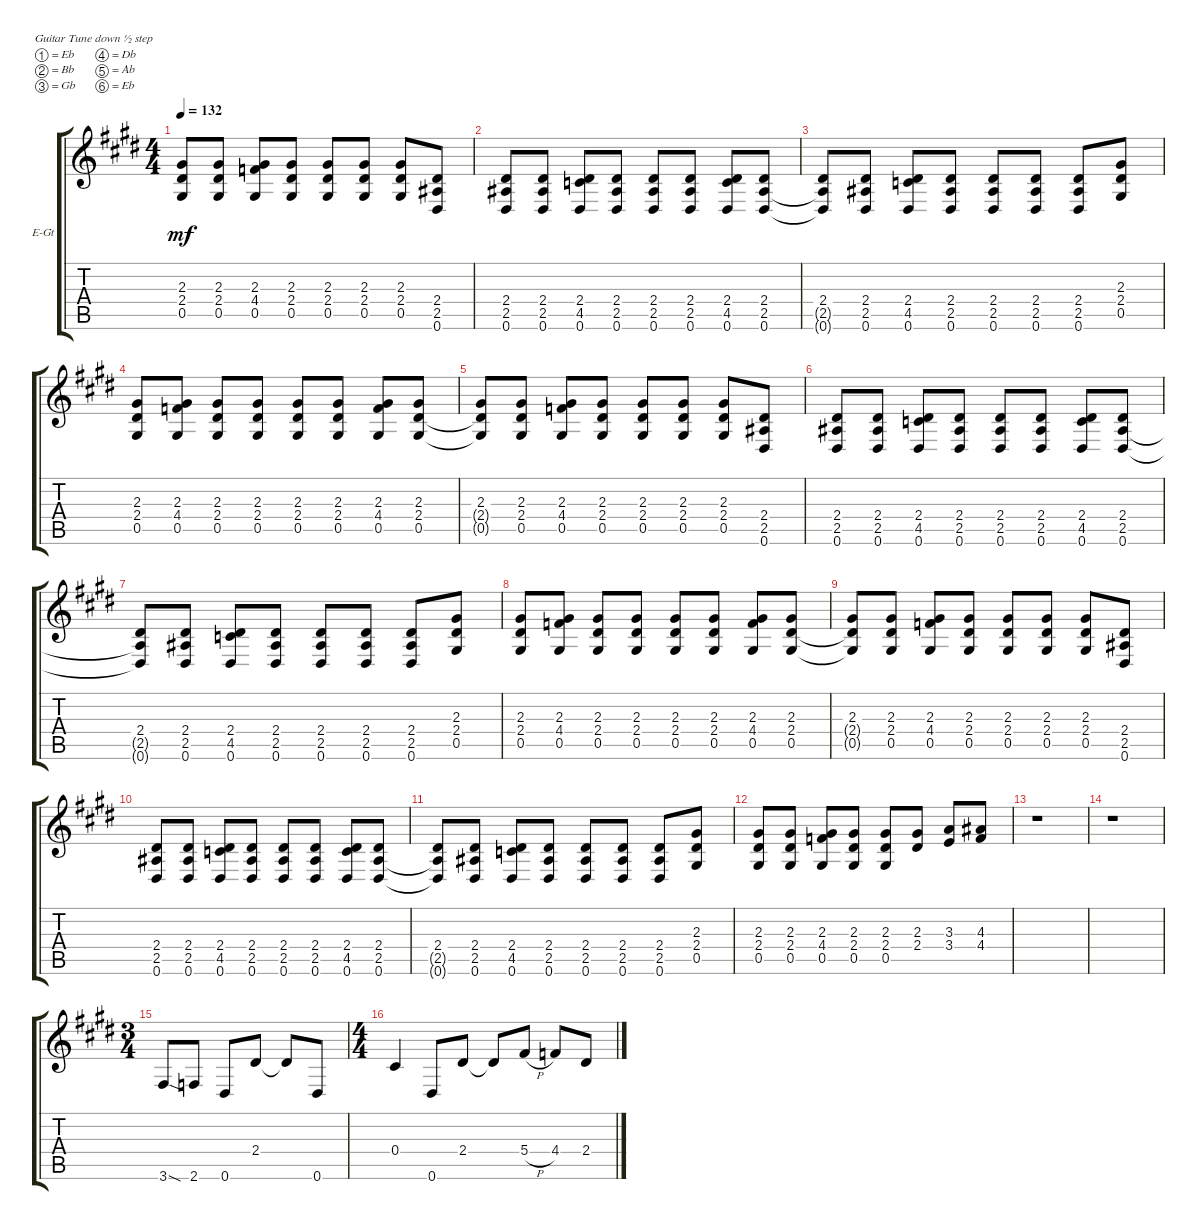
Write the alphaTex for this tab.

\defaultSystemsLayout 4
\bracketExtendMode groupsimilarinstruments
\firstSystemTrackNameOrientation horizontal
\otherSystemsTrackNameOrientation horizontal
\track ("PAUL STANLEY" "E-Gt") {solo instrument distortionguitar}
\staff {score tabs}
\tuning (Eb4 Bb3 Gb3 Db3 Ab2 Eb2)
\ts (4 4)
\tempo 132
\clef g2
\ks e
(0.5{t} 2.4{t} 2.3).8{dy mf} (0.5 2.4 2.3).8 (0.5 4.4 2.3).8 (0.5 2.4 2.3).8 (0.5 2.4 2.3).8 (0.5 2.4 2.3).8 (0.5 2.4 2.3).8 (0.6 2.5 2.4).8 |
(0.6 2.5 2.4).8 (0.6 2.5 2.4).8 (0.6 4.5 2.4).8 (0.6 2.5 2.4).8 (0.6 2.5 2.4).8 (0.6 2.5 2.4).8 (0.6 4.5 2.4).8 (0.6 2.5 2.4).8 |
(0.6{t} 2.5{t} 2.4).8 (0.6 2.5 2.4).8 (0.6 4.5 2.4).8 (0.6 2.5 2.4).8 (0.6 2.5 2.4).8 (0.6 2.5 2.4).8 (0.6 2.5 2.4).8 (0.5 2.4 2.3).8 |
(0.5 2.4 2.3).8 (0.5 4.4 2.3).8 (0.5 2.4 2.3).8 (0.5 2.4 2.3).8 (0.5 2.4 2.3).8 (0.5 2.4 2.3).8 (0.5 4.4 2.3).8 (0.5 2.4 2.3).8 |
(0.5{t} 2.4{t} 2.3).8 (0.5 2.4 2.3).8 (0.5 4.4 2.3).8 (0.5 2.4 2.3).8 (0.5 2.4 2.3).8 (0.5 2.4 2.3).8 (0.5 2.4 2.3).8 (0.6 2.5 2.4).8 |
(0.6 2.5 2.4).8 (0.6 2.5 2.4).8 (0.6 4.5 2.4).8 (0.6 2.5 2.4).8 (0.6 2.5 2.4).8 (0.6 2.5 2.4).8 (0.6 4.5 2.4).8 (0.6 2.5 2.4).8 |
(0.6{t} 2.5{t} 2.4).8 (0.6 2.5 2.4).8 (0.6 4.5 2.4).8 (0.6 2.5 2.4).8 (0.6 2.5 2.4).8 (0.6 2.5 2.4).8 (0.6 2.5 2.4).8 (0.5 2.4 2.3).8 |
(0.5 2.4 2.3).8 (0.5 4.4 2.3).8 (0.5 2.4 2.3).8 (0.5 2.4 2.3).8 (0.5 2.4 2.3).8 (0.5 2.4 2.3).8 (0.5 4.4 2.3).8 (0.5 2.4 2.3).8 |
(0.5{t} 2.4{t} 2.3).8 (0.5 2.4 2.3).8 (0.5 4.4 2.3).8 (0.5 2.4 2.3).8 (0.5 2.4 2.3).8 (0.5 2.4 2.3).8 (0.5 2.4 2.3).8 (0.6 2.5 2.4).8 |
(0.6 2.5 2.4).8 (0.6 2.5 2.4).8 (0.6 4.5 2.4).8 (0.6 2.5 2.4).8 (0.6 2.5 2.4).8 (0.6 2.5 2.4).8 (0.6 4.5 2.4).8 (0.6 2.5 2.4).8 |
(0.6{t} 2.5{t} 2.4).8 (0.6 2.5 2.4).8 (0.6 4.5 2.4).8 (0.6 2.5 2.4).8 (0.6 2.5 2.4).8 (0.6 2.5 2.4).8 (0.6 2.5 2.4).8 (0.5 2.4 2.3).8 |
(0.5 2.4 2.3).8 (2.3 2.4 0.5).8 (2.3 4.4 0.5).8 (2.3 2.4 0.5).8 (2.3 2.4 0.5).8 (2.3 2.4).8 (3.4 3.3).8 (4.3 4.4).8 |
r.1 |
r.1 |
\ts (3 4)
3.6{sod}.8 2.6.8 0.6.8 2.4.8 2.4{t}.8 0.6.8 |
\ts (4 4)
0.4.4 0.6.8 2.4.8 2.4{t}.8 5.4{h}.8 4.4.8 2.4.8
